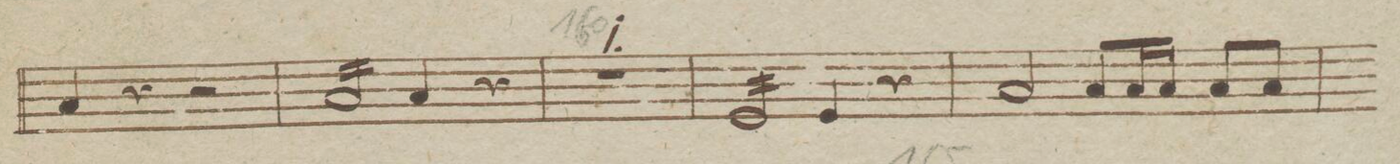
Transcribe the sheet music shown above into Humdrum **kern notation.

**kern	**dynam
*I"Timpani in Es. et B.	*
*clefF4	*
*k[b-e-a-]	*
*met(c)	*
*M4/4	*
4C/	.
4r	.
2r	.
=155	=155
16C/LL	.
16C/	.
16C/	.
16C/	.
16C/	.
16C/	.
16C/	.
16C/JJ	.
4C/	.
4r	.
=156	=156
1r	.
=157	=157
16GG/LL	.
16GG/	.
16GG/	.
16GG/	.
16GG/	.
16GG/	.
16GG/	.
16GG/JJ	.
*Xtremolo	*
4GG/	.
4r	.
=158	=158
2C/	.
8C/L	.
16C/L	.
16C/JJ	.
8C/L	.
8C/J	.
=159	=159
*-	*-
